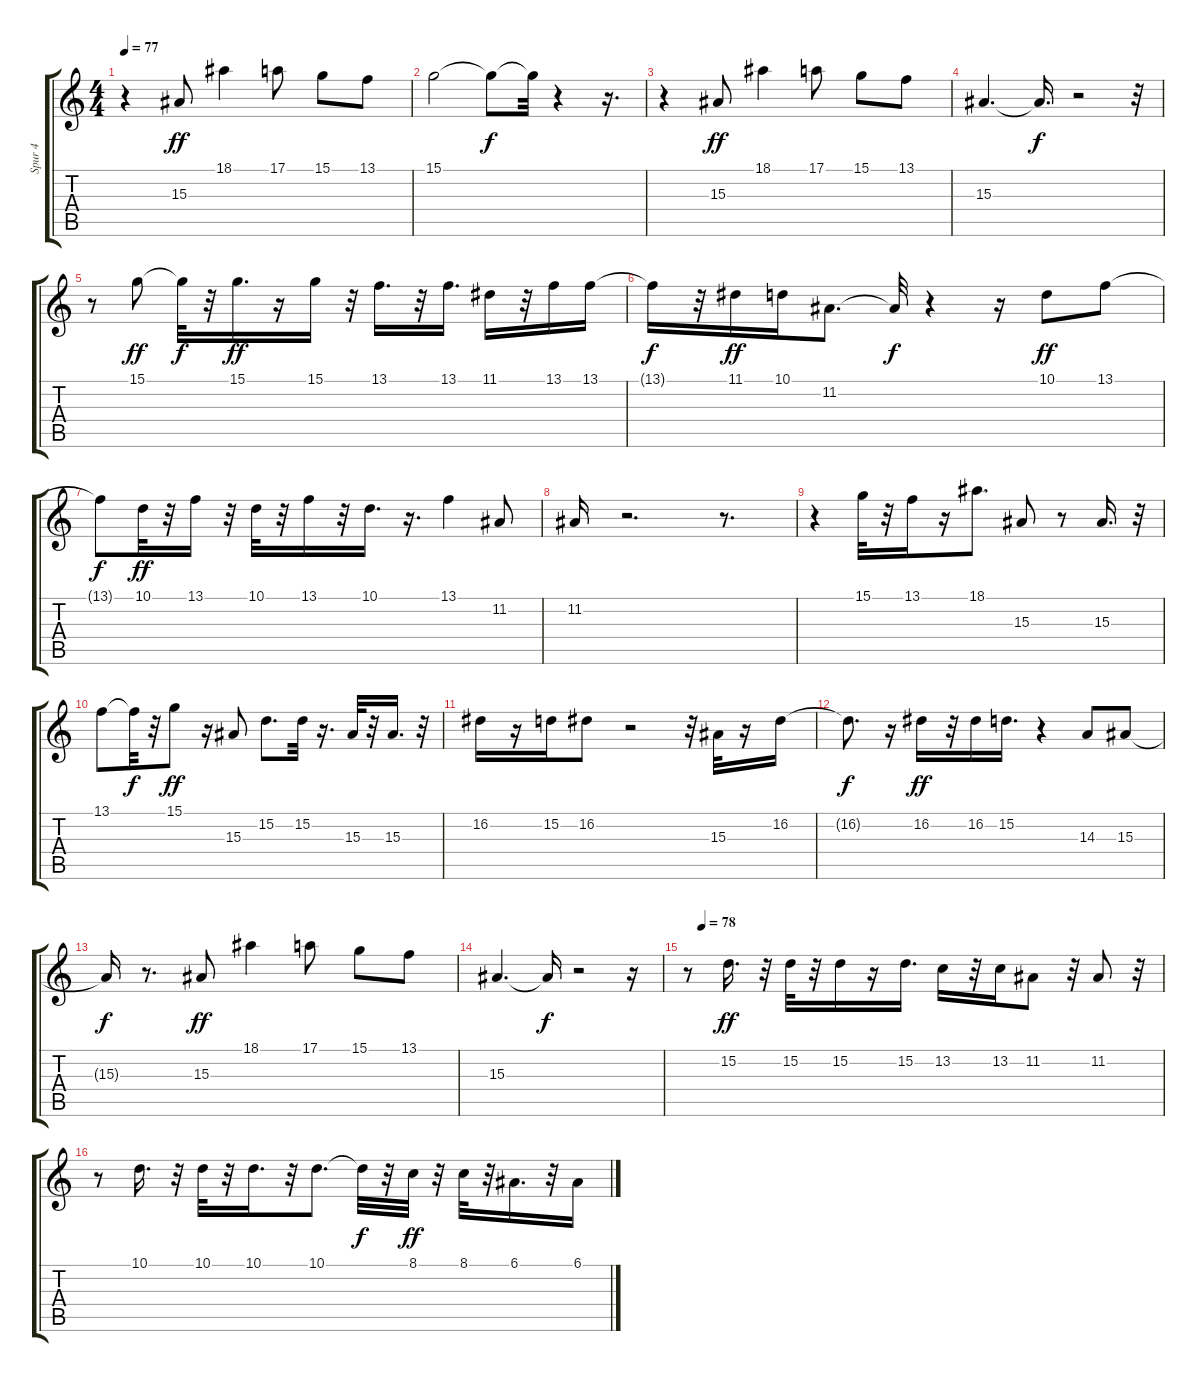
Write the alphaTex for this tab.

\track ("Spur 4" "Spur 4") {instrument flute}
\staff {score tabs}
\tuning (E4 B3 G3 D3 A2 E2) {hide}
\ts (4 4)
\tempo 77
\clef g2
\ks c
r.4{dy ff} 15.3.8 18.1.4 17.1.8 15.1.8 13.1.8 |
15.1.2 15.1{t}.8{dy f} 15.1{t}.32 r.4 r.16{d} |
r.4 15.3.8{dy ff} 18.1.4 17.1.8 15.1.8 13.1.8 |
15.3.4{d} 15.3{t}.16{d dy f} r.2 r.32 |
r.8 15.1.8{dy ff} 15.1{t}.32{dy f} r.32 15.1.16{d dy ff} r.16 15.1.16 r.32 13.1.16{d} r.32 13.1.16{d} 11.1.16 r.32 13.1.16 13.1.16 |
13.1{t}.16{dy f} r.32 11.1.16{dy ff} 10.1.16 11.2.8{d} 11.2{t}.32{dy f} r.4 r.16 10.1.8{dy ff} 13.1.8 |
13.1{t}.8{dy f} 10.1.32{dy ff} r.32 13.1.16 r.32 10.1.32 r.32 13.1.16 r.32 10.1.16{d} r.16{d} 13.1.4 11.2.8 |
11.2.16 r.2{d} r.8{d} |
r.4 15.1.32 r.32 13.1.16 r.16 18.1.8{d} 15.3.8 r.8 15.3.16{d} r.32 |
13.1.8 13.1{t}.32{dy f} r.32 15.1.8{dy ff} r.16 15.3.8 15.2.8{d} 15.2.32 r.16{d} 15.3.32 r.32 15.3.16{d} r.32 |
16.2.16 r.16 15.2.16 16.2.8 r.2 r.32 15.3.32 r.16 16.2.16 |
16.2{t}.8{d dy f} r.16 16.2.16{dy ff} r.32 16.2.16 15.2.16{d} r.4 14.3.8 15.3.8 |
15.3{t}.16{dy f} r.8{d} 15.3.8{dy ff} 18.1.4 17.1.8 15.1.8 13.1.8 |
15.3.4{d} 15.3{t}.16{dy f} r.2 r.16 |
\tempo (78 0.03125)
r.8 15.2.16{d dy ff} r.32 15.2.32 r.32 15.2.16 r.16 15.2.16{d} 13.2.16 r.32 13.2.16 11.2.8 r.32 11.2.8 r.32 |
r.8 10.1.16{d} r.32 10.1.32 r.32 10.1.16{d} r.32 10.1.8{d} 10.1{t}.32{dy f} r.32 8.1.32{dy ff} r.32 8.1.32 r.32 6.1.16{d} r.32 6.1.16
